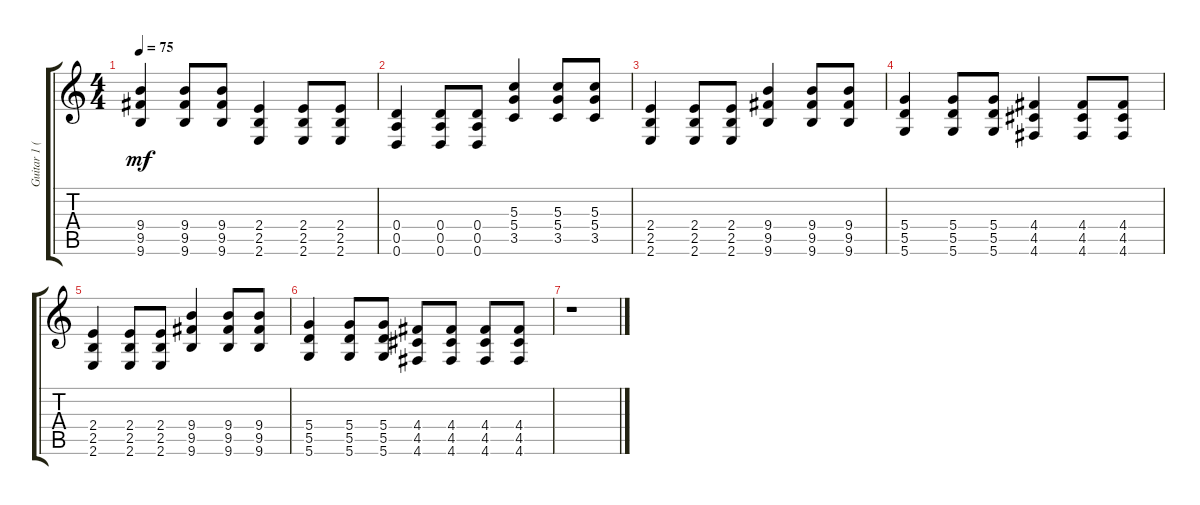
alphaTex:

\track ("Guitar 1 (Richard)" "Guitar 1 (") {instrument distortionguitar}
\staff {score tabs}
\tuning (E4 B3 G3 D3 A2 D2) {hide}
\ts (4 4)
\tempo 75
\clef g2
\ks c
(9.4 9.5 9.6).4{dy mf} (9.4 9.5 9.6).8 (9.4 9.5 9.6).8 (2.4 2.5 2.6).4 (2.4 2.5 2.6).8 (2.4 2.5 2.6).8 |
(0.4 0.5 0.6).4 (0.4 0.5 0.6).8 (0.4 0.5 0.6).8 (5.3 5.4 3.5).4 (5.3 5.4 3.5).8 (5.3 5.4 3.5).8 |
(2.4 2.5 2.6).4 (2.4 2.5 2.6).8 (2.4 2.5 2.6).8 (9.4 9.5 9.6).4 (9.4 9.5 9.6).8 (9.4 9.5 9.6).8 |
(5.4 5.5 5.6).4 (5.4 5.5 5.6).8 (5.4 5.5 5.6).8 (4.4 4.5 4.6).4 (4.4 4.5 4.6).8 (4.4 4.5 4.6).8 |
(2.4 2.5 2.6).4 (2.4 2.5 2.6).8 (2.4 2.5 2.6).8 (9.4 9.5 9.6).4 (9.4 9.5 9.6).8 (9.4 9.5 9.6).8 |
(5.4 5.5 5.6).4 (5.4 5.5 5.6).8 (5.4 5.5 5.6).8 (4.4 4.5 4.6).8 (4.4 4.5 4.6).8 (4.4 4.5 4.6).8 (4.4 4.5 4.6).8 |
r.1
